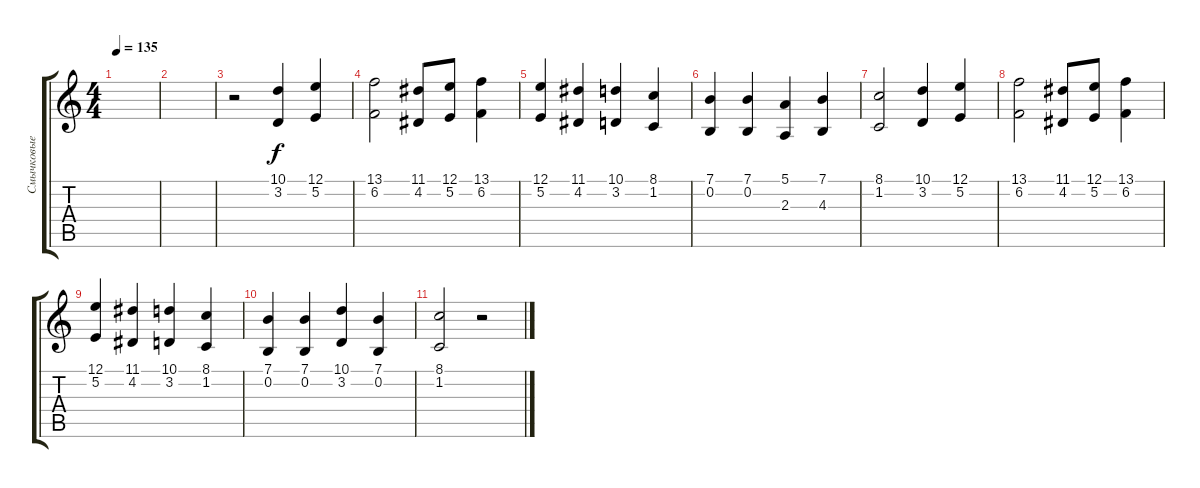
\track ("Смычковые" "Смычковые") {instrument synthstrings1}
\staff {score tabs}
\tuning (E4 B3 G3 D3 A2 E2) {hide}
\ts (4 4)
\tempo 135
\clef g2
\ks c
|
|
r.2 (10.1 3.2).4 (12.1 5.2).4 |
(13.1 6.2).2 (11.1 4.2).8 (12.1 5.2).8 (13.1 6.2).4 |
(12.1 5.2).4 (11.1 4.2).4 (10.1 3.2).4 (8.1 1.2).4 |
(7.1 0.2).4 (7.1 0.2).4 (5.1 2.3).4 (7.1 4.3).4 |
(8.1 1.2).2 (10.1 3.2).4 (12.1 5.2).4 |
(13.1 6.2).2 (11.1 4.2).8 (12.1 5.2).8 (13.1 6.2).4 |
(12.1 5.2).4 (11.1 4.2).4 (10.1 3.2).4 (8.1 1.2).4 |
(7.1 0.2).4 (7.1 0.2).4 (10.1 3.2).4 (7.1 0.2).4 |
(8.1 1.2).2 r.2
